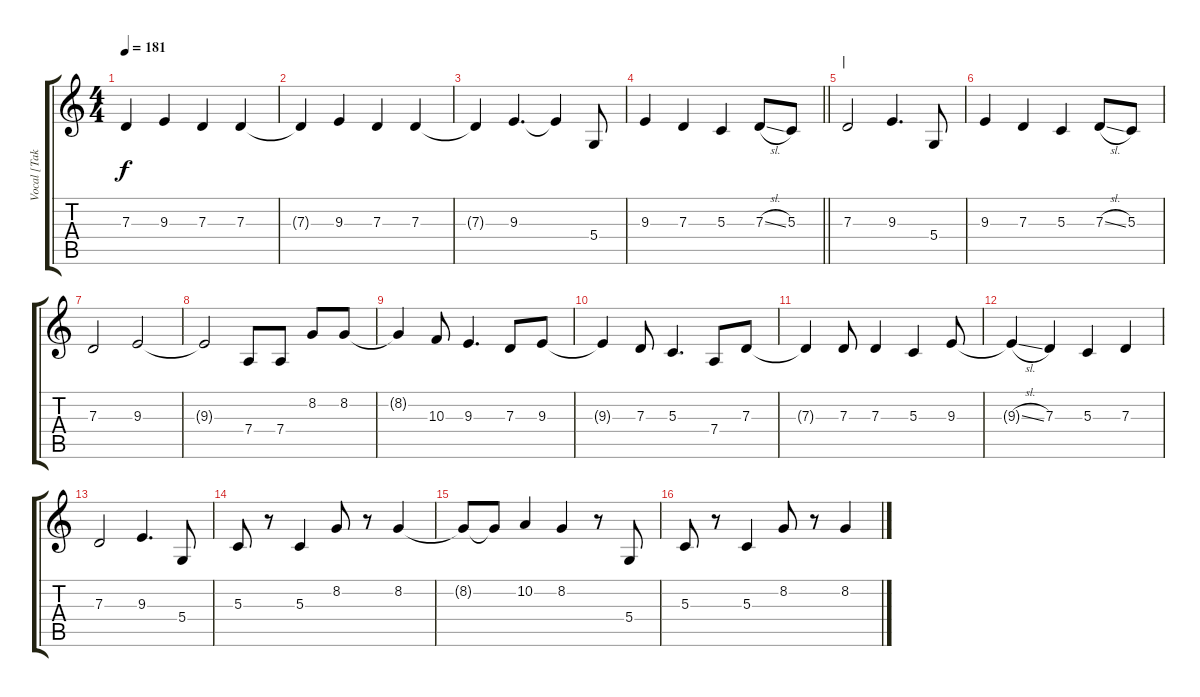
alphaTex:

\track ("Vocal [Taka]" "Vocal [Tak") {instrument recorder}
\staff {score tabs}
\tuning (E4 B3 G3 D3 A2 E2) {hide}
\ts (4 4)
\tempo 181
\clef g2
\ks c
7.3{t}.4{dy f} 9.3.4 7.3.4 7.3.4 |
7.3{t}.4 9.3.4 7.3.4 7.3.4 |
7.3{t}.4 9.3.4{d} 9.3{t}.4 5.4.8 |
\barLineRight lightlight
9.3.4 7.3.4 5.3.4 7.3{sl}.8 5.3.8 |
\section ("" "|")
7.3.2 9.3.4{d} 5.4.8 |
9.3.4 7.3.4 5.3.4 7.3{sl}.8 5.3.8 |
7.3.2 9.3.2 |
9.3{t}.2 7.4.8 7.4.8 8.2.8 8.2.8 |
8.2{t}.4 10.3.8 9.3.4{d} 7.3.8 9.3.8 |
9.3{t}.4 7.3.8 5.3.4{d} 7.4.8 7.3.8 |
7.3{t}.4 7.3.8 7.3.4 5.3.4 9.3.8 |
9.3{sl t}.4 7.3.4 5.3.4 7.3.4 |
7.3.2 9.3.4{d} 5.4.8 |
5.3.8 r.8 5.3.4 8.2.8 r.8 8.2.4 |
8.2{t}.8 8.2{t}.8 10.2.4 8.2.4 r.8 5.4.8 |
5.3.8 r.8 5.3.4 8.2.8 r.8 8.2.4
